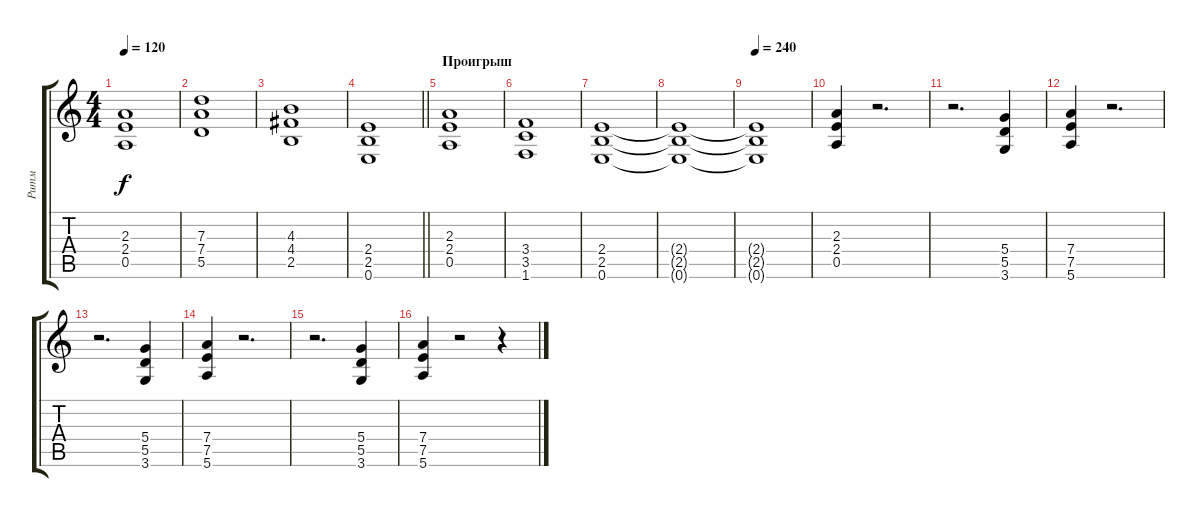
\track ("Ритм" "Ритм") {instrument distortionguitar}
\staff {score tabs}
\tuning (E4 B3 G3 D3 A2 E2) {hide}
\ts (4 4)
\tempo 120
\clef g2
\ks c
(2.3 2.4 0.5).1{dy f} |
(7.3 7.4 5.5).1 |
(4.3 4.4 2.5).1 |
\barLineRight lightlight
(2.4 2.5 0.6).1 |
\section ("" "Проигрыш")
(2.3 2.4 0.5).1 |
(3.4 3.5 1.6).1 |
(2.4 2.5 0.6).1 |
(2.4{t} 2.5{t} 0.6{t}).1 |
\tempo 240
(2.4{t} 2.5{t} 0.6{t}).1 |
(2.3 2.4 0.5).4 r.2{d} |
r.2{d} (5.4 5.5 3.6).4 |
(7.4 7.5 5.6).4 r.2{d} |
r.2{d} (5.4 5.5 3.6).4 |
(7.4 7.5 5.6).4 r.2{d} |
r.2{d} (5.4 5.5 3.6).4 |
(7.4 7.5 5.6).4 r.2 r.4
